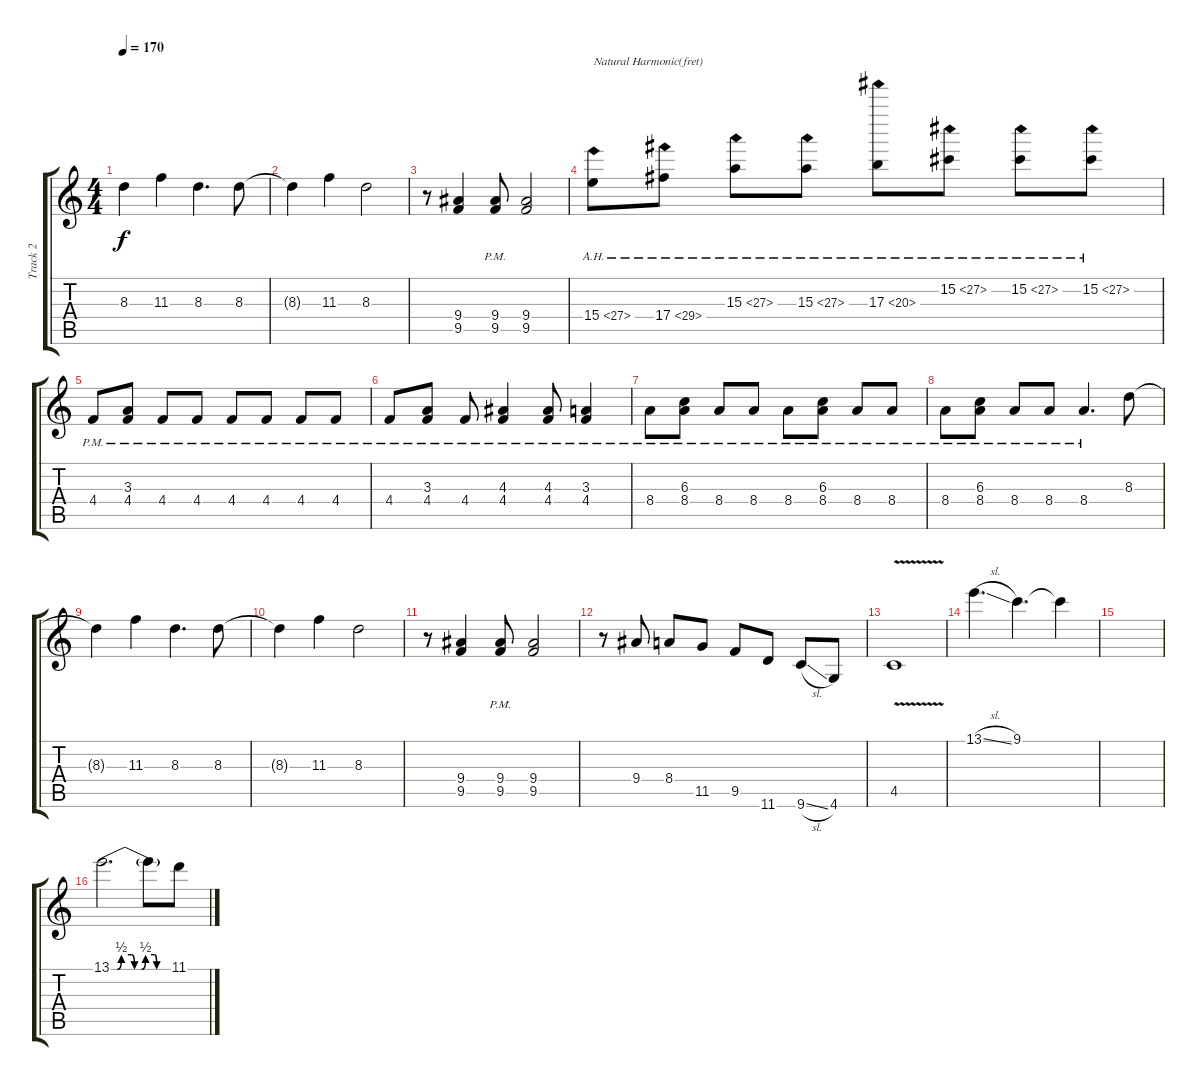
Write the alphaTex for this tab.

\track ("Track 2" "Track 2") {instrument overdrivenguitar}
\staff {score tabs}
\tuning (Eb4 Bb3 Gb3 Db3 Ab2 Eb2) {hide}
\ts (4 4)
\tempo 170
\clef g2
\ks c
8.3{t}.4{dy f} 11.3.4 8.3.4{d} 8.3.8 |
8.3{t}.4 11.3.4 8.3.2 |
r.8 (9.4 9.5).4 (9.4{pm} 9.5{pm}).8 (9.4 9.5).2 |
15.4{ah 12}.8{txt "Natural Harmonic(fret)"} 17.4{ah 12}.8 15.3{ah 12}.8 15.3{ah 12}.8 17.3{ah 3}.8 15.2{ah 12}.8 15.2{ah 12}.8 15.2{ah 12}.8 |
4.4{pm}.8 (3.3{pm} 4.4{pm}).8 4.4{pm}.8 4.4{pm}.8 4.4{pm}.8{txt ""} 4.4{pm}.8 4.4{pm}.8 4.4{pm}.8 |
4.4{pm}.8 (3.3 4.4{pm}).8 4.4{pm}.8 (4.3{pm} 4.4{pm}).4 (4.3{pm} 4.4{pm}).8 (3.3{pm} 4.4{pm}).4 |
8.4{pm}.8 (6.3{pm} 8.4{pm}).8 8.4{pm}.8 8.4{pm}.8 8.4{pm}.8 (6.3{pm} 8.4{pm}).8 8.4{pm}.8 8.4{pm}.8 |
8.4{pm}.8 (6.3{pm} 8.4{pm}).8 8.4{pm}.8 8.4{pm}.8 8.4{pm}.4{d} 8.3.8 |
8.3{t}.4 11.3.4 8.3.4{d} 8.3.8 |
8.3{t}.4 11.3.4 8.3.2 |
r.8 (9.4 9.5).4 (9.4{pm} 9.5{pm}).8 (9.4 9.5).2 |
r.8 9.4.8 8.4.8 11.5.8 9.5.8 11.6.8 9.6{sl}.8 4.6.8 |
4.5{v}.1 |
13.1{sl}.4{d} 9.1.4{d} 9.1{t}.4 |
|
13.1{be (custom 0 0 6 0 10 2 20 2 23 0 30 0 34 2 43 2 45 0 48 0 53 0 60 0)}.2{d} 13.1{t}.8 11.1.8
